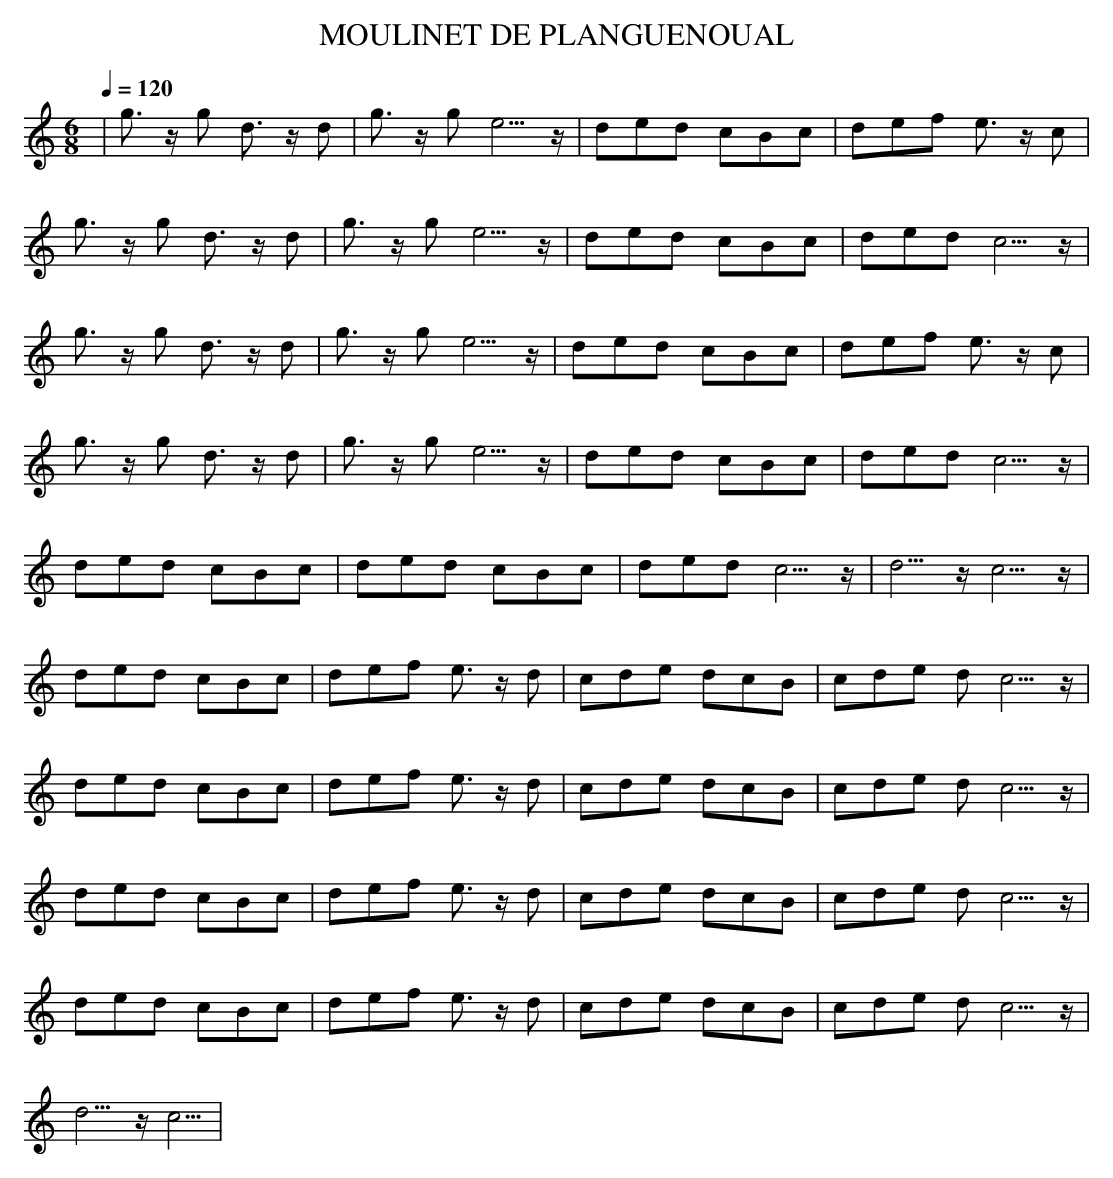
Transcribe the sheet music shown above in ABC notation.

X:1
T:MOULINET DE PLANGUENOUAL
M:6/8
L:1/8
Q:1/4=120
K:C
|g3/2 z/2 g d3/2 z/2 d|g3/2 z/2 g e5/2 z/2 |ded cBc|def e3/2 z/2 c|
g3/2 z/2 g d3/2 z/2 d|g3/2 z/2 g e5/2 z/2 |ded cBc|ded c5/2 z/2 |
g3/2 z/2 g d3/2 z/2 d|g3/2 z/2 g e5/2 z/2 |ded cBc|def e3/2 z/2 c|
g3/2 z/2 g d3/2 z/2 d|g3/2 z/2 g e5/2 z/2 |ded cBc|ded c5/2 z/2 |
ded cBc|ded cBc|ded c5/2 z/2 |d5/2 z/2 c5/2 z/2 |
ded cBc|def e3/2 z/2 d|cde dcB|cde dc5/2 z/2 |
ded cBc|def e3/2 z/2 d|cde dcB|cde dc5/2 z/2 |
ded cBc|def e3/2 z/2 d|cde dcB|cde dc5/2 z/2 |
ded cBc|def e3/2 z/2 d|cde dcB|cde dc5/2 z/2 |
d5/2 z/2 c5/2|
